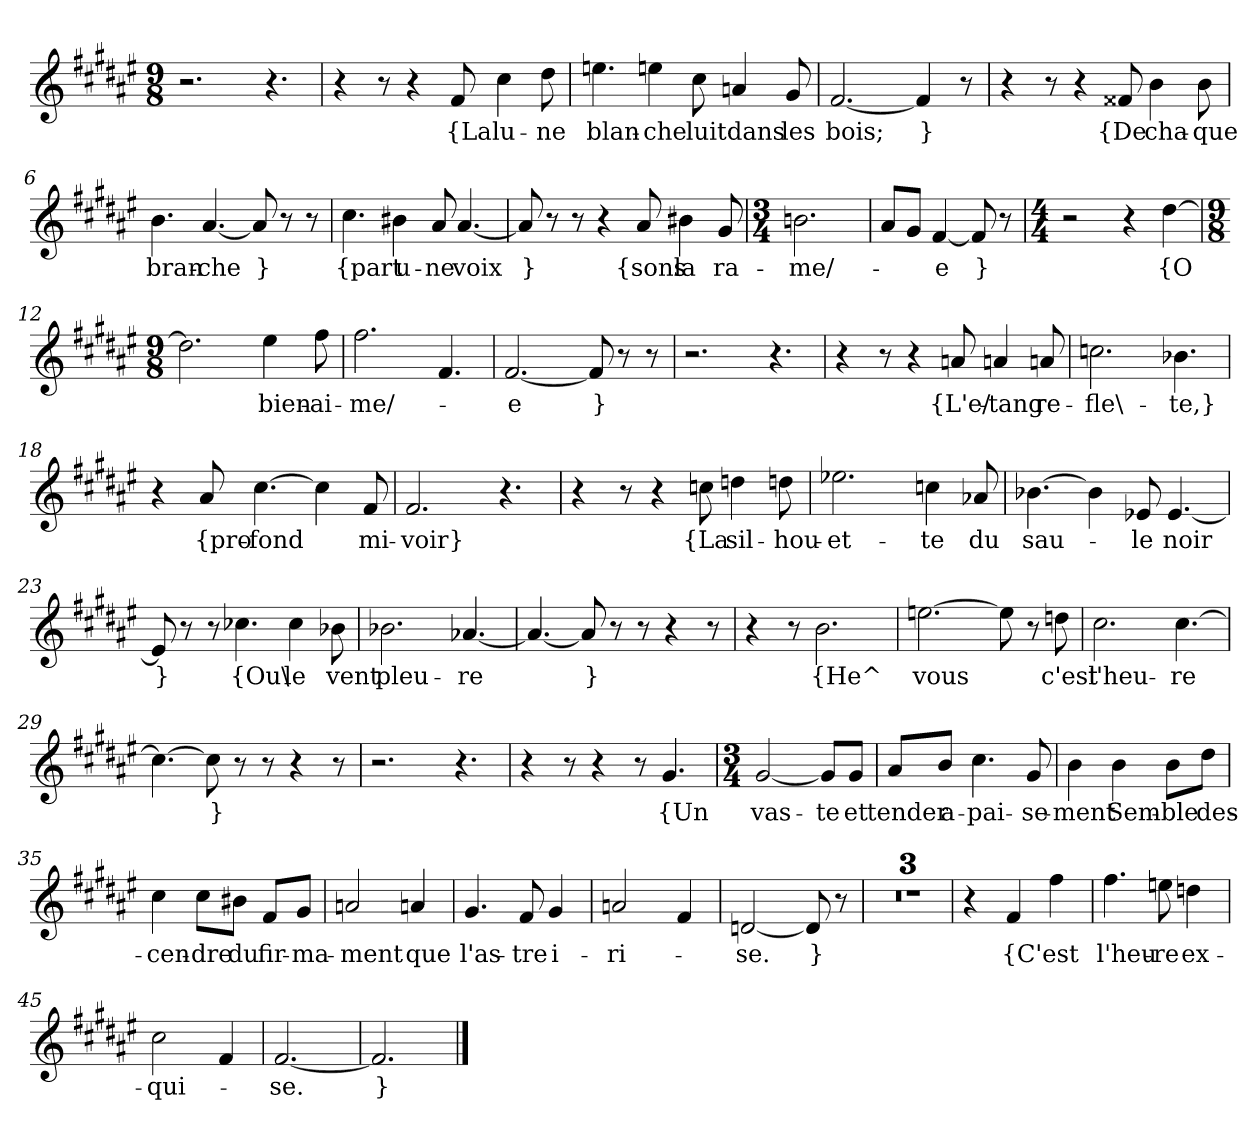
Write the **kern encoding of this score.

**kern	**text
*part1	*part1
*staff1	*staff1
*clefG2	*
*k[f#c#g#d#a#e#]	*
*M9/8	*
=1	=1
2.r	.
4.r	.
=2	=2
4r	.
8r	.
4r	.
8f#	{La
4cc#	lu-
8dd#	-ne
=3	=3
4.een	blan-
4een	-che
8cc#	luit
4an	dans
8g#	les
=4	=4
[2.f#	bois;
4f#]	}
8r	.
=5	=5
4r	.
8r	.
4r	.
8f##X	{De
4b	cha-
8b	-que
=6	=6
4.b	bran-
[4.a#	-che
8a#]	}
8r	.
8r	.
=7	=7
4.cc#	{part
4b#X	u-
8a#	-ne
[4.a#	voix
=8	=8
8a#]	}
8r	.
8r	.
4r	.
8a#	{sons
4b#X	la
8g#	ra-
=9	=9
*M3/4	*
2.bn	-me/-
=10	=10
8a#/L	.
8g#/J	.
[4f#	-e
8f#]	}
8r	.
=11	=11
*M4/4	*
2r	.
4r	.
[4dd#	{O
=12	=12
*M9/8	*
2.dd#]	.
4ee#	bien-
8ff#	-ai-
=13	=13
2.ff#	-me/-
4.f#	.
=14	=14
[2.f#	-e
8f#]	}
8r	.
8r	.
=15	=15
2.r	.
4.r	.
=16	=16
4r	.
8r	.
4r	.
8an	{L'e/-
4an	-tang
8an	re-
=17	=17
2.ccn	-fle\-
4.b-X	-te,}
=18	=18
4r	.
8a#	{pro-
[4.cc#	-fond
4cc#]	.
8f#	mi-
=19	=19
2.f#	-voir}
4.r	.
=20	=20
4r	.
8r	.
4r	.
8ccn	{La
4ddn	sil-
8ddn	-hou-
=21	=21
2.ee-X	-et-
4ccn	-te
8a-X	du
=22	=22
[4.b-X	sau-
4b-]	.
8e-X	-le
[4.e-	noir
=23	=23
8e-]	}
8r	.
8r	.
4.cc-X	{Ou\
4cc-	le
8b-X	vent
=24	=24
2.b-X	pleu-
[4.a-X	-re
=25	=25
4.a-_	.
8a-]	}
8r	.
8r	.
4r	.
8r	.
=26	=26
4r	.
8r	.
2.b	{He^
=27	=27
[2.een	-vous
8ee]	.
8r	.
8ddn	c'est
=28	=28
2.cc#	l'heu-
[4.cc#	-re
=29	=29
4.cc#_	.
8cc#]	}
8r	.
8r	.
4r	.
8r	.
=30	=30
2.r	.
4.r	.
=31	=31
4r	.
8r	.
4r	.
8r	.
4.g#	{Un
=32	=32
*M3/4	*
[2g#	vas-
8g#/L]	-te
8g#/J	et
=33	=33
8a#/L	tender
8b/J	a-
4.cc#	-pai-
8g#	-se-
=34	=34
4b	-ment
4b	Sem-
8b\L	-ble
8dd#\J	des-
=35	=35
4cc#	-cen-
8cc#\L	-dre
8b#X\J	du
8f#/L	fir-
8g#/J	-ma-
=36	=36
2an	-ment
4an	que
=37	=37
4.g#	l'as-
8f#	-tre
4g#	i-
=38	=38
2an	-ri-
4f#	.
=39	=39
[2dn	-se.
8dn]	}
8r	.
=40	=40
2.r	.
=41	=41
2.r	.
=42	=42
2.r	.
=43	=43
4r	.
4f#	{C'est
4ff#	.
=44	=44
4.ff#	l'heu-
8een	-re
4ddn	ex-
=45	=45
2cc#	-qui-
4f#	.
=46	=46
[2.f#	-se.
=47	=47
2.f#]	}
==	==
*-	*-
